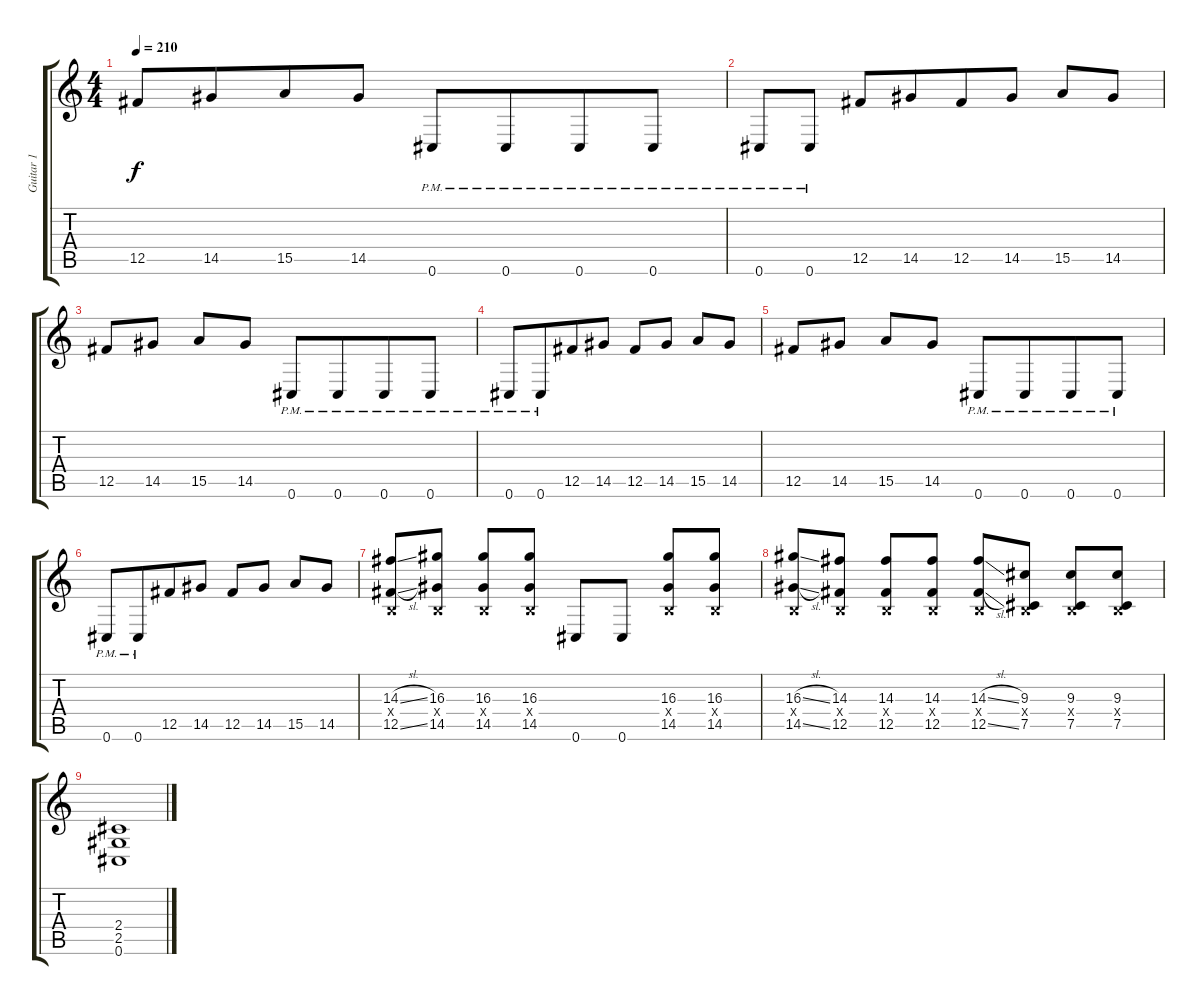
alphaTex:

\track ("Guitar 1" "Guitar 1") {instrument distortionguitar}
\staff {score tabs}
\tuning (Db4 Ab3 E3 B2 Gb2 Db2) {hide}
\ts (4 4)
\tempo 210
\clef g2
\ks c
12.5.8{dy f} 14.5.8{beam merge} 15.5.8 14.5.8 0.6{pm}.8{beam merge} 0.6{pm}.8{beam merge} 0.6{pm}.8 0.6{pm}.8 |
0.6{pm}.8 0.6{pm}.8 12.5.8 14.5.8{beam merge} 12.5.8 14.5.8 15.5.8 14.5.8 |
12.5.8 14.5.8 15.5.8{beam merge} 14.5.8 0.6{pm}.8 0.6{pm}.8{beam merge} 0.6{pm}.8 0.6{pm}.8 |
0.6{pm}.8 0.6{pm}.8{beam merge} 12.5.8 14.5.8 12.5.8 14.5.8 15.5.8 14.5.8 |
12.5.8 14.5.8 15.5.8{beam merge} 14.5.8 0.6{pm}.8 0.6{pm}.8{beam merge} 0.6{pm}.8 0.6{pm}.8 |
0.6{pm}.8 0.6{pm}.8{beam merge} 12.5.8 14.5.8 12.5.8 14.5.8 15.5.8 14.5.8 |
(14.3{sl} 0.4{x} 12.5{sl}).8 (16.3 0.4{x} 14.5).8 (16.3 0.4{x} 14.5).8 (16.3 0.4{x} 14.5).8 0.6.8 0.6.8 (16.3 0.4{x} 14.5).8{beam merge} (16.3 0.4{x} 14.5).8 |
(16.3{sl} 0.4{x} 14.5{sl}).8 (14.3 0.4{x} 12.5).8 (14.3 0.4{x} 12.5).8{beam merge} (14.3 0.4{x} 12.5).8 (14.3{sl} 0.4{x} 12.5{sl}).8 (9.3 0.4{x} 7.5).8 (9.3 0.4{x} 7.5).8 (9.3 0.4{x} 7.5).8 |
(2.4 2.5 0.6).1
